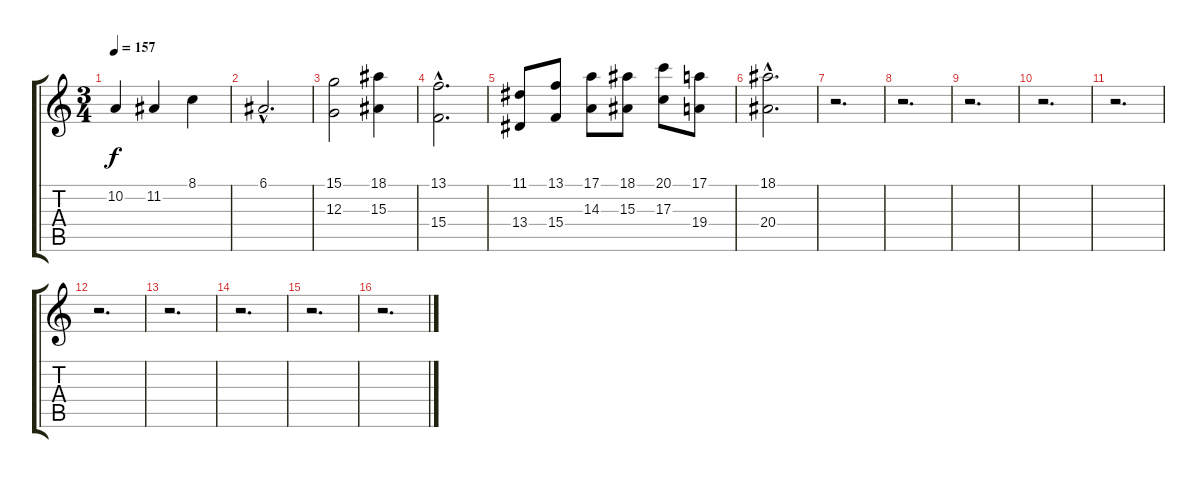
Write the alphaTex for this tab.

\track "" {instrument stringensemble1}
\staff {score tabs}
\tuning (E4 B3 G3 D3 A2 E2) {hide}
\ts (3 4)
\tempo 157
\clef g2
\ks c
10.2.4{dy f} 11.2.4 8.1.4 |
6.1{hac}.2{d} |
(15.1 12.3).2 (18.1 15.3).4 |
(13.1{hac} 15.4{hac}).2{d} |
(11.1 13.4).8 (13.1 15.4).8 (17.1 14.3).8 (18.1 15.3).8 (20.1 17.3).8 (17.1 19.4).8 |
(18.1{hac} 20.4{hac}).2{d} |
r.2{d} |
r.2{d} |
r.2{d} |
r.2{d} |
r.2{d} |
r.2{d} |
r.2{d} |
r.2{d} |
r.2{d} |
r.2{d}
